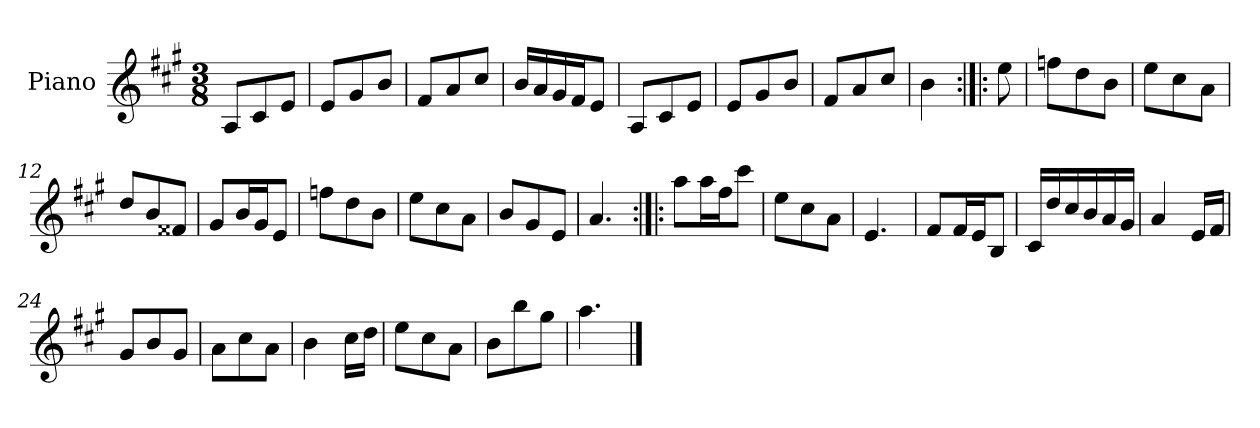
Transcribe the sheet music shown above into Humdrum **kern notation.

**kern
*part1
*staff1
*I"Piano
*I'Pno.
*clefG2
*k[f#c#g#]
*M3/8
=1
8A/L
8c#/
8e/J
=2
8e/L
8g#/
8b/J
=3
8f#/L
8a/
8cc#/J
=4
16b/LL
16a/
16g#/
16f#/J
8e/J
=5
8A/L
8c#/
8e/J
=6
8e/L
8g#/
8b/J
=7
8f#/L
8a/
8cc#/J
=8
4b\
=9:|!|:
8ee\
=10
8ffn\L
8dd\
8b\J
=11
8ee\L
8cc#\
8a\J
=12
8dd/L
8b/
8f##X/J
=13
8g#/L
16b/L
16g#/J
8e/J
=14
8ffn\L
8dd\
8b\J
=15
8ee\L
8cc#\
8a\J
=16
8b/L
8g#/
8e/J
=17
4.a/
=18:|!|:
8aa\L
16aa\L
16ff#\J
8ccc#\J
=19
8ee\L
8cc#\
8a\J
=20
4.e/
=21
8f#/L
16f#/L
16e/J
8B/J
=22
16c#/LL
16dd/
16cc#/
16b/
16a/
16g#/JJ
=23
4a/
16e/LL
16f#/JJ
=24
8g#/L
8b/
8g#/J
=25
8a\L
8cc#\
8a\J
=26
4b\
16cc#\LL
16dd\JJ
=27
8ee\L
8cc#\
8a\J
=28
8b\L
8bb\
8gg#\J
=29
4.aa\
==
*-
